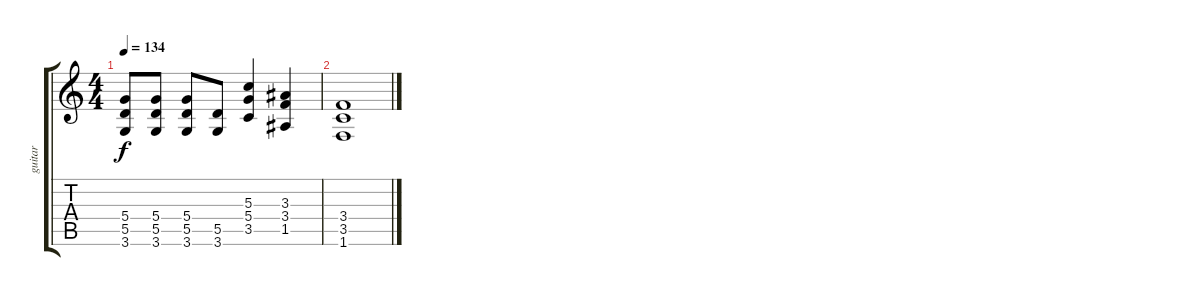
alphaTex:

\track ("guitar" "guitar") {instrument distortionguitar}
\staff {score tabs}
\tuning (E4 B3 G3 D3 A2 E2) {hide}
\ts (4 4)
\tempo 134
\clef g2
\ks c
(5.4 5.5 3.6).8{dy f} (5.4 5.5 3.6).8 (5.4 5.5 3.6).8 (5.5 3.6).8 (5.3 5.4 3.5).4 (3.3 3.4 1.5).4 |
(3.4 3.5 1.6).1
